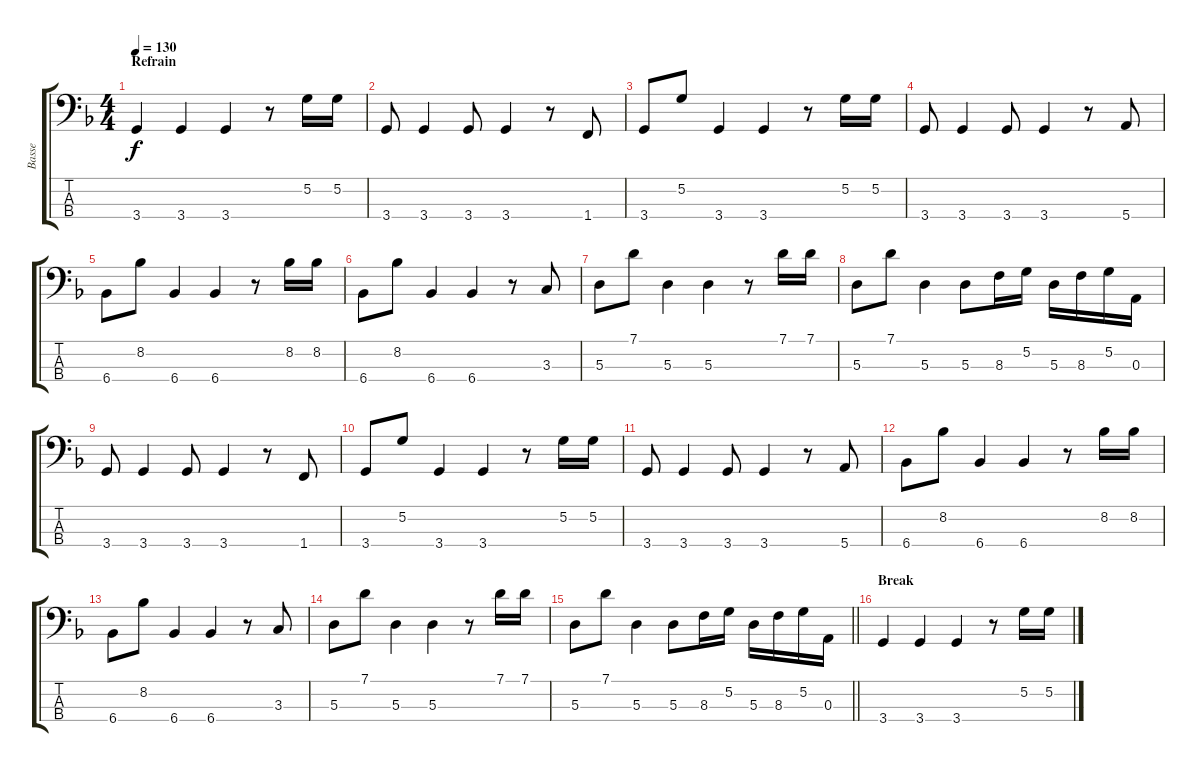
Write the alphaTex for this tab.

\track ("Basse" "Basse") {instrument electricbassfinger}
\staff {score tabs}
\tuning (G2 D2 A1 E1) {hide}
\ts (4 4)
\section ("" "Refrain")
\tempo 130
\clef f4
\ks f
3.4.4{dy f} 3.4.4 3.4.4 r.8 5.2.16 5.2.16 |
3.4.8 3.4.4 3.4.8 3.4.4 r.8 1.4.8 |
3.4.8 5.2.8 3.4.4 3.4.4 r.8 5.2.16 5.2.16 |
3.4.8 3.4.4 3.4.8 3.4.4 r.8 5.4.8 |
6.4.8 8.2.8 6.4.4 6.4.4 r.8 8.2.16 8.2.16 |
6.4.8 8.2.8 6.4.4 6.4.4 r.8 3.3.8 |
5.3.8 7.1.8 5.3.4 5.3.4 r.8 7.1.16 7.1.16 |
5.3.8 7.1.8 5.3.4 5.3.8 8.3.16 5.2.16 5.3.16 8.3.16 5.2.16 0.3.16 |
3.4.8 3.4.4 3.4.8 3.4.4 r.8 1.4.8 |
3.4.8 5.2.8 3.4.4 3.4.4 r.8 5.2.16 5.2.16 |
3.4.8 3.4.4 3.4.8 3.4.4 r.8 5.4.8 |
6.4.8 8.2.8 6.4.4 6.4.4 r.8 8.2.16 8.2.16 |
6.4.8 8.2.8 6.4.4 6.4.4 r.8 3.3.8 |
5.3.8 7.1.8 5.3.4 5.3.4 r.8 7.1.16 7.1.16 |
\barLineRight lightlight
5.3.8 7.1.8 5.3.4 5.3.8 8.3.16 5.2.16 5.3.16 8.3.16 5.2.16 0.3.16 |
\section ("" "Break")
3.4.4 3.4.4 3.4.4 r.8 5.2.16 5.2.16
